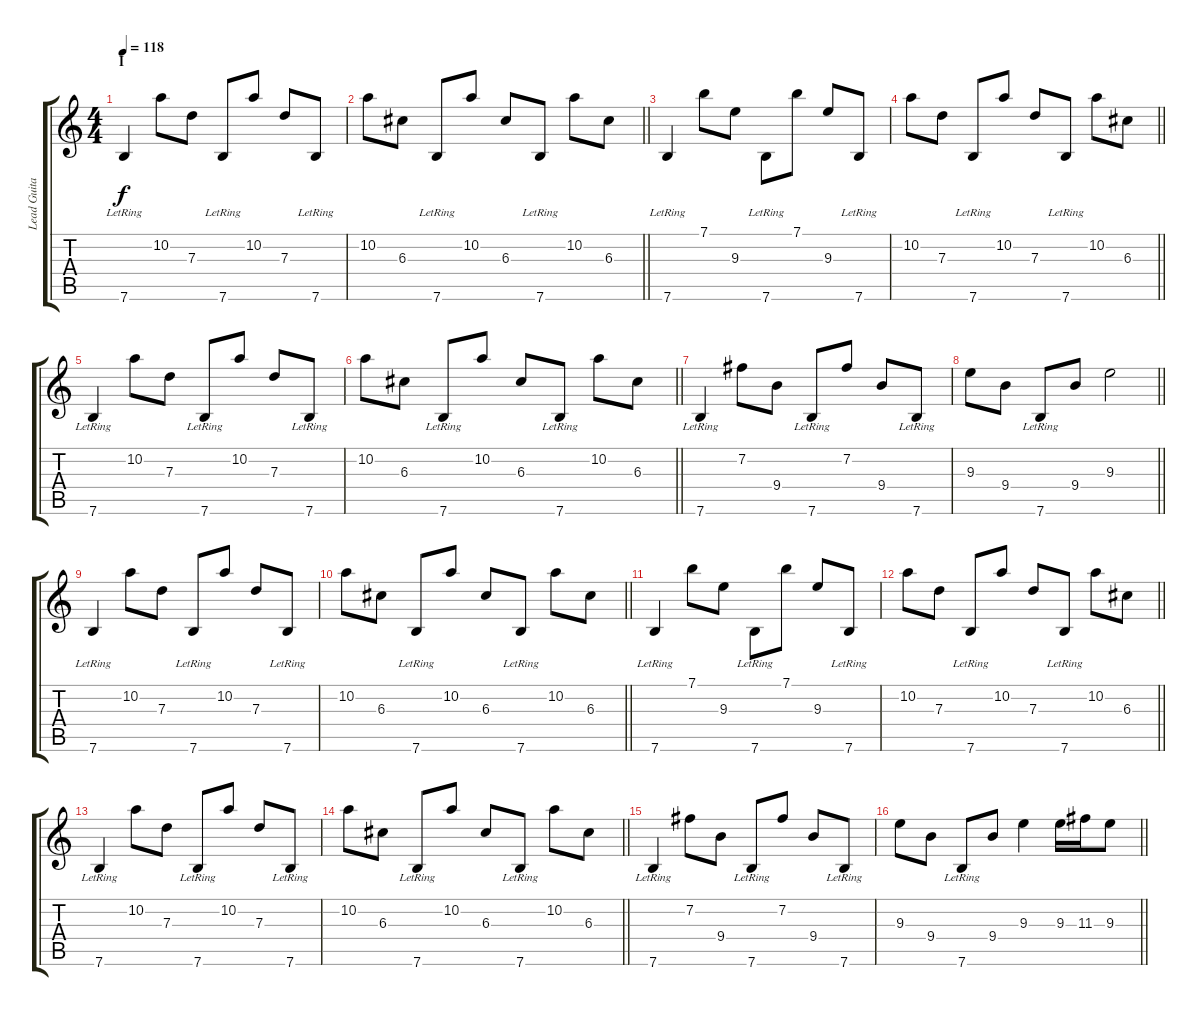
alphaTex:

\track ("Lead Guitar 1" "Lead Guita") {instrument electricguitarclean}
\staff {score tabs}
\tuning (E4 B3 G3 D3 A2 E2) {hide}
\ts (4 4)
\section ("" "I")
\tempo 118
\clef g2
\ks c
7.6{lr}.4{dy f} 10.2.8 7.3.8 7.6{lr}.8 10.2.8 7.3.8 7.6{lr}.8 |
\barLineRight lightlight
10.2.8 6.3.8 7.6{lr}.8 10.2.8 6.3.8 7.6{lr}.8 10.2.8 6.3.8 |
7.6{lr}.4 7.1.8 9.3.8 7.6{lr}.8 7.1.8 9.3.8 7.6{lr}.8 |
\barLineRight lightlight
10.2.8 7.3.8 7.6{lr}.8 10.2.8 7.3.8 7.6{lr}.8 10.2.8 6.3.8 |
7.6{lr}.4 10.2.8 7.3.8 7.6{lr}.8 10.2.8 7.3.8 7.6{lr}.8 |
\barLineRight lightlight
10.2.8 6.3.8 7.6{lr}.8 10.2.8 6.3.8 7.6{lr}.8 10.2.8 6.3.8 |
7.6{lr}.4 7.2.8 9.4.8 7.6{lr}.8 7.2.8 9.4.8 7.6{lr}.8 |
\barLineRight lightlight
9.3.8 9.4.8 7.6{lr}.8 9.4.8 9.3.2 |
7.6{lr}.4 10.2.8 7.3.8 7.6{lr}.8 10.2.8 7.3.8 7.6{lr}.8 |
\barLineRight lightlight
10.2.8 6.3.8 7.6{lr}.8 10.2.8 6.3.8 7.6{lr}.8 10.2.8 6.3.8 |
7.6{lr}.4 7.1.8 9.3.8 7.6{lr}.8 7.1.8 9.3.8 7.6{lr}.8 |
\barLineRight lightlight
10.2.8 7.3.8 7.6{lr}.8 10.2.8 7.3.8 7.6{lr}.8 10.2.8 6.3.8 |
7.6{lr}.4 10.2.8 7.3.8 7.6{lr}.8 10.2.8 7.3.8 7.6{lr}.8 |
\barLineRight lightlight
10.2.8 6.3.8 7.6{lr}.8 10.2.8 6.3.8 7.6{lr}.8 10.2.8 6.3.8 |
7.6{lr}.4 7.2.8 9.4.8 7.6{lr}.8 7.2.8 9.4.8 7.6{lr}.8 |
\barLineRight lightlight
9.3.8 9.4.8 7.6{lr}.8 9.4.8 9.3.4 9.3.16 11.3.16 9.3.8
